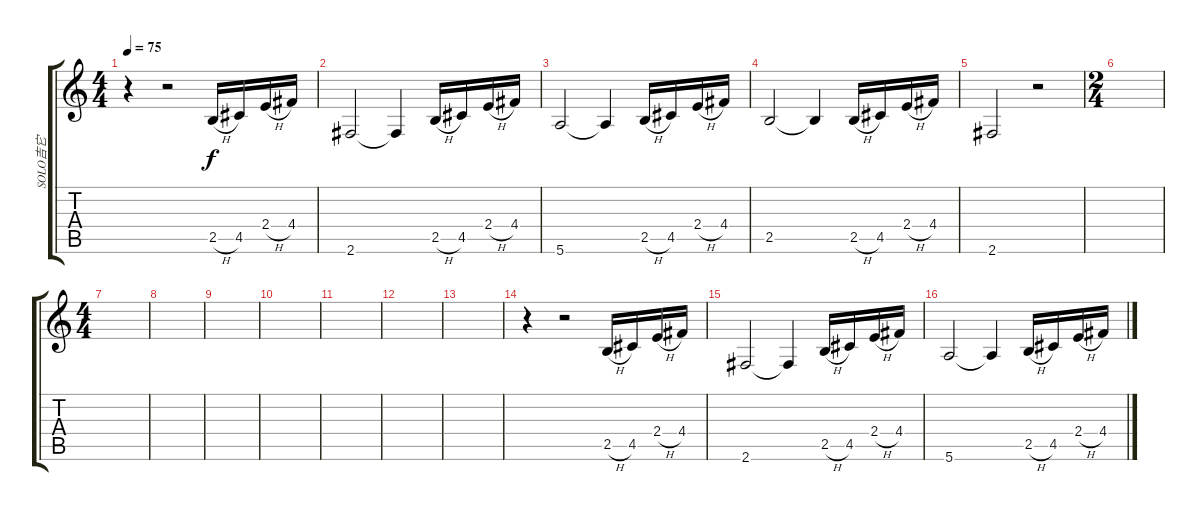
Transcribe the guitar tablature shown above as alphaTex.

\track ("SOLO吉它" "SOLO吉它") {instrument overdrivenguitar}
\staff {score tabs}
\tuning (E4 B3 G3 D3 A2 E2) {hide}
\ts (4 4)
\tempo 75
\clef g2
\ks c
r.4{dy f} r.2 2.5{h}.16 4.5.16 2.4{h}.16 4.4.16 |
2.6.2 2.6{t}.4 2.5{h}.16 4.5.16 2.4{h}.16 4.4.16 |
5.6.2 5.6{t}.4 2.5{h}.16 4.5.16 2.4{h}.16 4.4.16 |
2.5.2 2.5{t}.4 2.5{h}.16 4.5.16 2.4{h}.16 4.4.16 |
2.6.2 r.2 |
\ts (2 4)
|
\ts (4 4)
|
|
|
|
|
|
|
r.4 r.2 2.5{h}.16 4.5.16 2.4{h}.16 4.4.16 |
2.6.2 2.6{t}.4 2.5{h}.16 4.5.16 2.4{h}.16 4.4.16 |
5.6.2 5.6{t}.4 2.5{h}.16 4.5.16 2.4{h}.16 4.4.16
